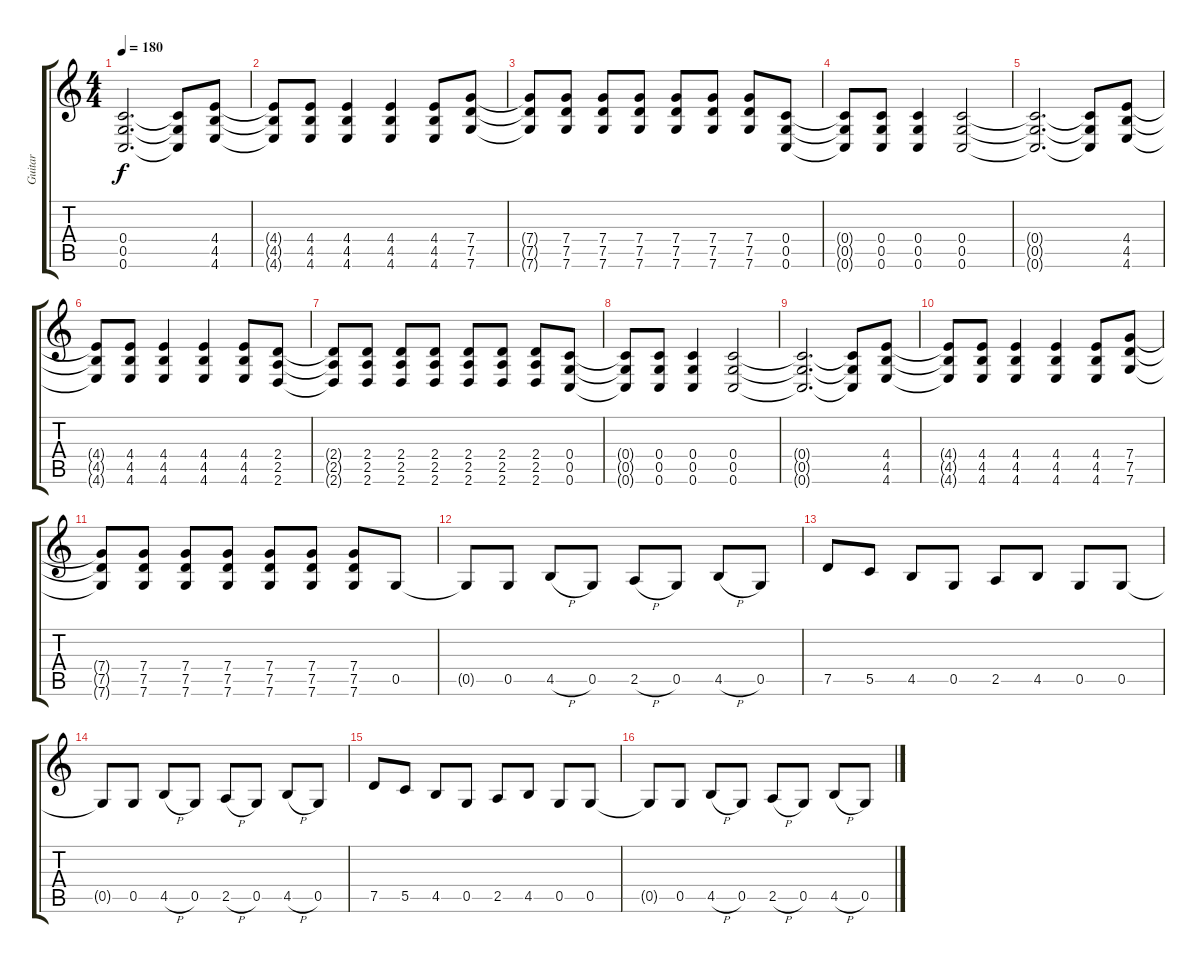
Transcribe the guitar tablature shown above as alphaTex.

\track ("Guitar" "Guitar") {instrument distortionguitar}
\staff {score tabs}
\tuning (D4 A3 F3 C3 G2 C2) {hide}
\ts (4 4)
\tempo 180
\clef g2
\ks c
(0.4{t} 0.5{t} 0.6{t}).2{d dy f} (0.4{t} 0.5{t} 0.6{t}).8 (4.4 4.5 4.6).8 |
(4.4{t} 4.5{t} 4.6{t}).8 (4.4 4.5 4.6).8 (4.4 4.5 4.6).4 (4.4 4.5 4.6).4 (4.4 4.5 4.6).8 (7.4 7.5 7.6).8 |
(7.4{t} 7.5{t} 7.6{t}).8 (7.4 7.5 7.6).8 (7.4 7.5 7.6).8 (7.4 7.5 7.6).8 (7.4 7.5 7.6).8 (7.4 7.5 7.6).8 (7.4 7.5 7.6).8 (0.4 0.5 0.6).8 |
(0.4{t} 0.5{t} 0.6{t}).8 (0.4 0.5 0.6).8 (0.4 0.5 0.6).4 (0.4 0.5 0.6).2 |
(0.4{t} 0.5{t} 0.6{t}).2{d} (0.4{t} 0.5{t} 0.6{t}).8 (4.4 4.5 4.6).8 |
(4.4{t} 4.5{t} 4.6{t}).8 (4.4 4.5 4.6).8 (4.4 4.5 4.6).4 (4.4 4.5 4.6).4 (4.4 4.5 4.6).8 (2.4 2.5 2.6).8 |
(2.4{t} 2.5{t} 2.6{t}).8 (2.4 2.5 2.6).8 (2.4 2.5 2.6).8 (2.4 2.5 2.6).8 (2.4 2.5 2.6).8 (2.4 2.5 2.6).8 (2.4 2.5 2.6).8 (0.4 0.5 0.6).8 |
(0.4{t} 0.5{t} 0.6{t}).8 (0.4 0.5 0.6).8 (0.4 0.5 0.6).4 (0.4 0.5 0.6).2 |
(0.4{t} 0.5{t} 0.6{t}).2{d} (0.4{t} 0.5{t} 0.6{t}).8 (4.4 4.5 4.6).8 |
(4.4{t} 4.5{t} 4.6{t}).8 (4.4 4.5 4.6).8 (4.4 4.5 4.6).4 (4.4 4.5 4.6).4 (4.4 4.5 4.6).8 (7.4 7.5 7.6).8 |
(7.4{t} 7.5{t} 7.6{t}).8 (7.4 7.5 7.6).8 (7.4 7.5 7.6).8 (7.4 7.5 7.6).8 (7.4 7.5 7.6).8 (7.4 7.5 7.6).8 (7.4 7.5 7.6).8 0.5.8{volume 16} |
0.5{t}.8 0.5.8 4.5{h}.8 0.5.8 2.5{h}.8 0.5.8 4.5{h}.8 0.5.8 |
7.5.8 5.5.8 4.5.8 0.5.8 2.5.8 4.5.8 0.5.8 0.5.8 |
0.5{t}.8 0.5.8 4.5{h}.8 0.5.8 2.5{h}.8 0.5.8 4.5{h}.8 0.5.8 |
7.5.8 5.5.8 4.5.8 0.5.8 2.5.8 4.5.8 0.5.8 0.5.8 |
0.5{t}.8 0.5.8 4.5{h}.8 0.5.8 2.5{h}.8 0.5.8 4.5{h}.8 0.5.8
